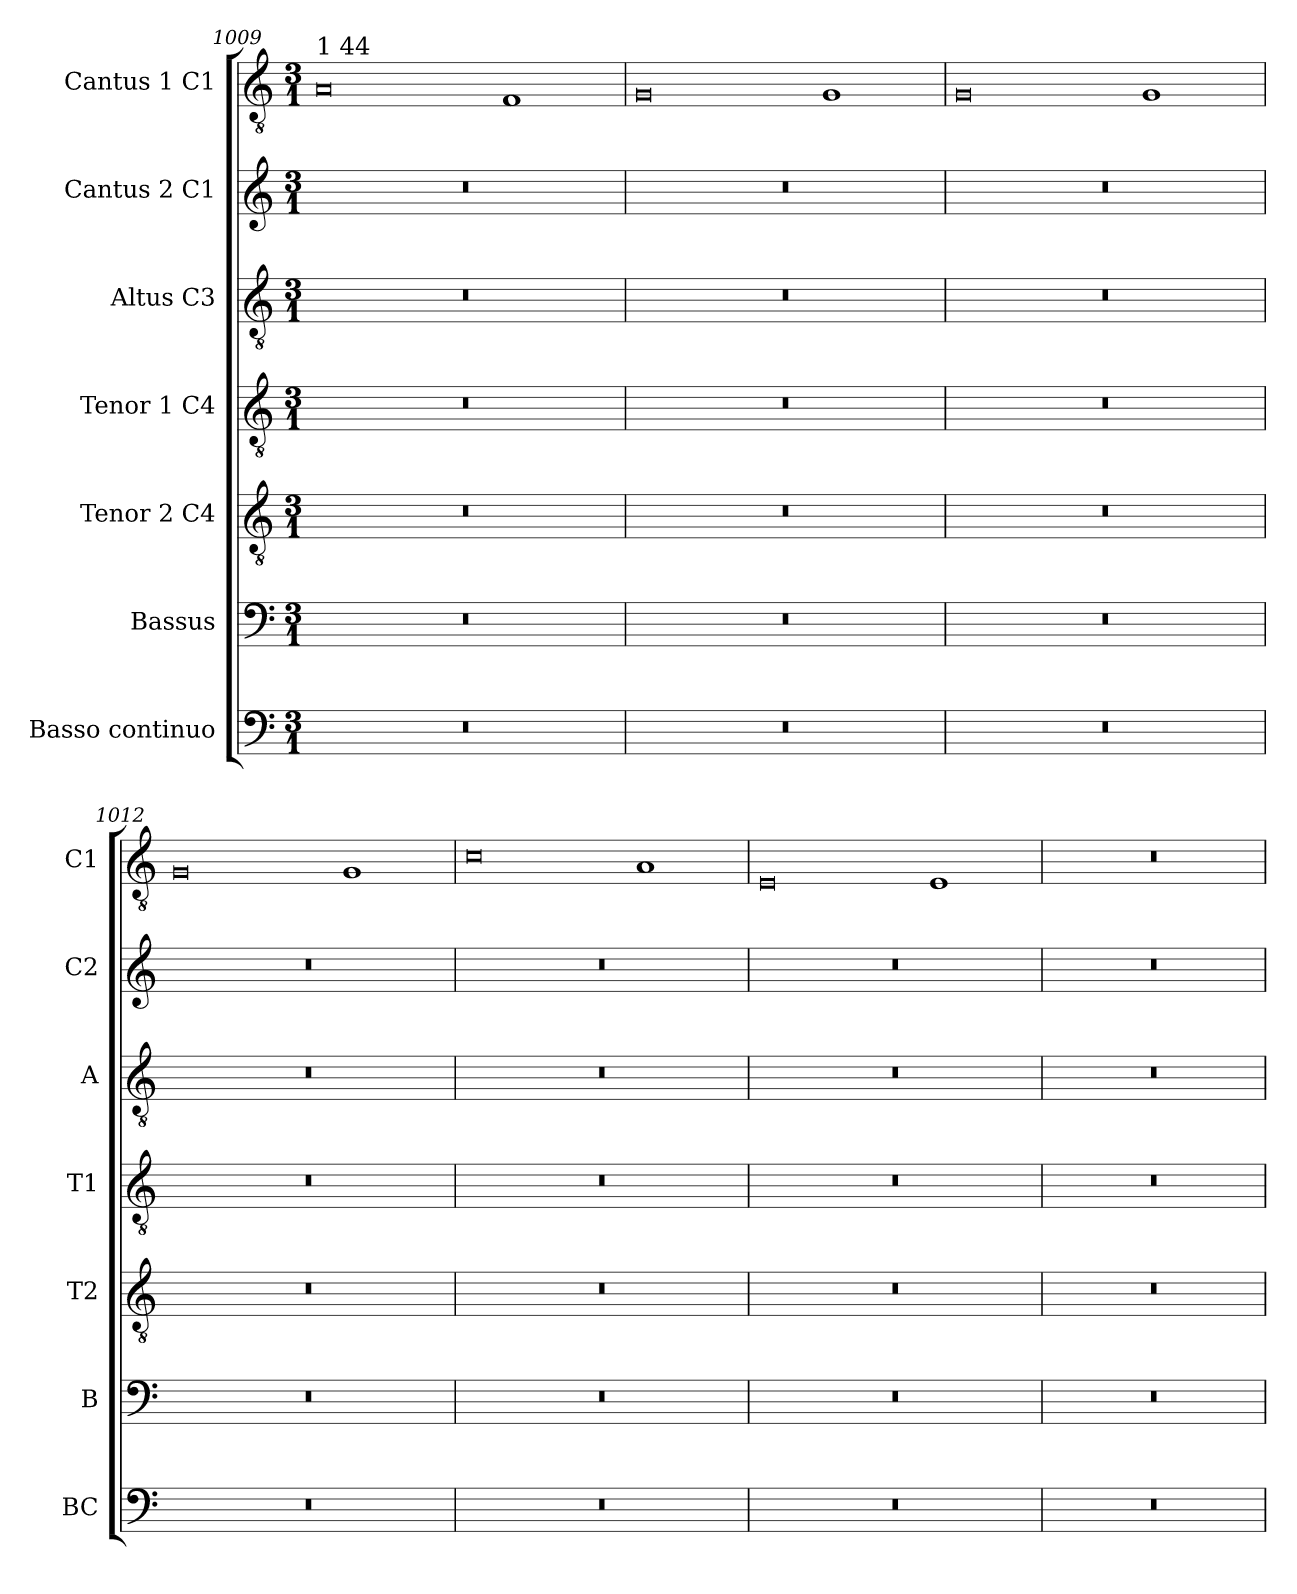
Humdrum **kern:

**kern	**kern	**kern	**kern	**kern	**kern	**kern
*part7	*part6	*part5	*part4	*part3	*part2	*part1
*staff7	*staff6	*staff5	*staff4	*staff3	*staff2	*staff1
*I"Basso continuo	*I"Bassus	*I"Tenor 2 C4	*I"Tenor 1 C4	*I"Altus C3	*I"Cantus 2 C1	*I"Cantus 1 C1
*I'BC	*I'B	*I'T2	*I'T1	*I'A	*I'C2	*I'C1
!!LO:LB:g=z
*clefF4	*clefF4	*clefGv2	*clefGv2	*clefGv2	*clefG2	*clefGv2
*ITrd7c12	*	*	*	*	*	*
*k[]	*k[]	*k[]	*k[]	*k[]	*k[]	*k[]
*C:	*C:	*C:	*C:	*C:	*C:	*C:
*M3/1	*M3/1	*M3/1	*M3/1	*M3/1	*M3/1	*M3/1
=1009	=1009	=1009	=1009	=1009	=1009	=1009
!	!	!	!	!	!	!LO:TX:a:t=1 44
0.r	0.r	0.r	0.r	0.r	0.r	0A
.	.	.	.	.	.	1F
=1010	=1010	=1010	=1010	=1010	=1010	=1010
0.r	0.r	0.r	0.r	0.r	0.r	0G
.	.	.	.	.	.	1G
=1011	=1011	=1011	=1011	=1011	=1011	=1011
0.r	0.r	0.r	0.r	0.r	0.r	0G
.	.	.	.	.	.	1G
=1012	=1012	=1012	=1012	=1012	=1012	=1012
0.r	0.r	0.r	0.r	0.r	0.r	0G
.	.	.	.	.	.	1G
=1013	=1013	=1013	=1013	=1013	=1013	=1013
0.r	0.r	0.r	0.r	0.r	0.r	0c
.	.	.	.	.	.	1A
=1014	=1014	=1014	=1014	=1014	=1014	=1014
0.r	0.r	0.r	0.r	0.r	0.r	0E
.	.	.	.	.	.	1E
=1015	=1015	=1015	=1015	=1015	=1015	=1015
0.r	0.r	0.r	0.r	0.r	0.r	0.r
=	=	=	=	=	=	=
*-	*-	*-	*-	*-	*-	*-
